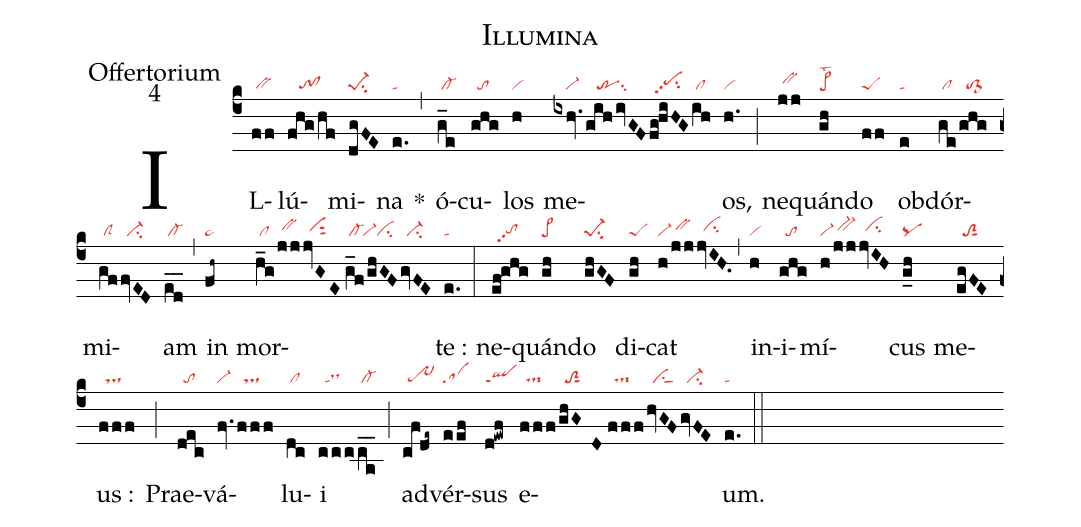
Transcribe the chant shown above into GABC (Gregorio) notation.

name:Illumina;
office-part:Offertorium;
mode:4;
nabc-lines:1;
%%
(c4) IL(ff|/bv)lú(fhg/hf|///to!cl)mi(dgFE|pe-1su2)na(e.|ta) *(,)
ó(g_e|/cl-)cu(ghg|//to)los(h|vi) me(ixhv.|////vi-|/gih/ivGF|///trsu2|/fg!hiHG|//pehhpp2su2|/ih|/cl)os,(h.|vi) (;)
ne(jj|/bvhh)quán(gh|pe>lst2)do(ff|peS) ob(e|ta)dór(ge|/cl|/ghg|//to>1)mi(gf|/clS|fvED|//ci-)am(e_d_|/cl-) (,)
in(fh~|pe~) mor(h_g|/cl|/jj|/bvhh|jvGE|//vihhsut2|//g_f|/cl-|/ghGF|`vi-ci|/gvFE|//ci-)te :(e.|ta) (:)
ne(ef!ghg|//tohgpp2)quán(gh|pe>)do(ghGF|pe-1su2) di(gh|peS)cat(h|vi-|/jj|/bvhh|jvIH.|//cihh) (,)
in(h|vi)i(ghg|//to)mí(h|vi-|/jj|/bv-hh|jvIH|//cihh)cus(g_h|pq) me(egFE|//toS2sut1)us :(fff|//ts) (;)
Prae(dec|//to)vá(fv.|vi-|fff|//ts)lu(dc|/cl)i(ccc|//tadshh|/c_a_|/cl-) (;)
ad(c@f!de~|/tr~)vér(eef|sa)sus(d!ewf|qlppt1) e(fff|//ts-|/ghGD|//toS2sut1|//fff|//ts-|/hvGF|//ciS|/gvFE|//ci-)um.(e.|ta) (::)
